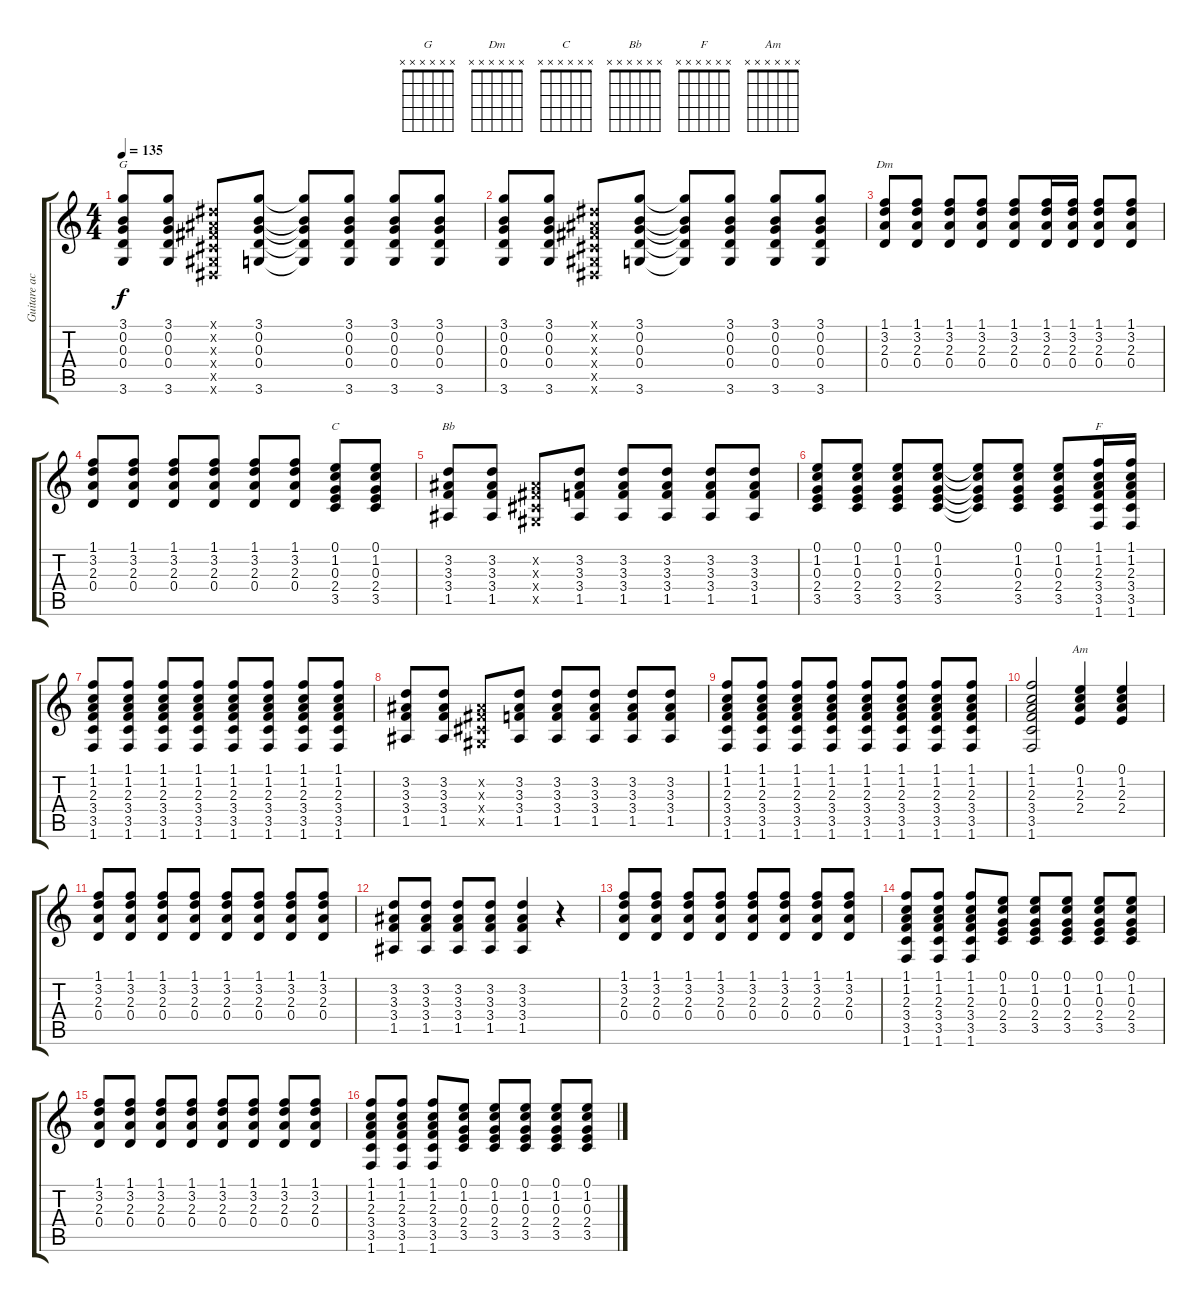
\track ("Guitare accoustique" "Guitare ac") {instrument acousticguitarsteel}
\staff {score tabs}
\tuning (E4 B3 G3 D3 A2 E2) {hide}
\chord ("G" x x x x x x) {firstfret 0}
\chord ("Dm" x x x x x x) {firstfret 0}
\chord ("C" x x x x x x) {firstfret 0}
\chord ("Bb" x x x x x x) {firstfret 0}
\chord ("F" x x x x x x) {firstfret 0}
\chord ("Am" x x x x x x) {firstfret 0}
\ts (4 4)
\tempo 135
\clef g2
\ks c
(3.1 0.2 0.3 0.4 3.6).8{ch "G" dy f} (3.1 0.2 0.3 0.4 3.6).8 (-1.1{x} -1.2{x} -1.3{x} -1.4{x} -1.5{x} -1.6{x}).8 (3.1 0.2 0.3 0.4 3.6).8 (3.1{t} 0.2{t} 0.3{t} 0.4{t} 3.6{t}).8 (3.1 0.2 0.3 0.4 3.6).8 (3.1 0.2 0.3 0.4 3.6).8 (3.1 0.2 0.3 0.4 3.6).8 |
(3.1 0.2 0.3 0.4 3.6).8 (3.1 0.2 0.3 0.4 3.6).8 (-1.1{x} -1.2{x} -1.3{x} -1.4{x} -1.5{x} -1.6{x}).8 (3.1 0.2 0.3 0.4 3.6).8 (3.1{t} 0.2{t} 0.3{t} 0.4{t} 3.6{t}).8 (3.1 0.2 0.3 0.4 3.6).8 (3.1 0.2 0.3 0.4 3.6).8 (3.1 0.2 0.3 0.4 3.6).8 |
(1.1 3.2 2.3 0.4).8{ch "Dm"} (1.1 3.2 2.3 0.4).8 (1.1 3.2 2.3 0.4).8 (1.1 3.2 2.3 0.4).8 (1.1 3.2 2.3 0.4).8 (1.1 3.2 2.3 0.4).16 (1.1 3.2 2.3 0.4).16 (1.1 3.2 2.3 0.4).8 (1.1 3.2 2.3 0.4).8 |
(1.1 3.2 2.3 0.4).8 (1.1 3.2 2.3 0.4).8 (1.1 3.2 2.3 0.4).8 (1.1 3.2 2.3 0.4).8 (1.1 3.2 2.3 0.4).8 (1.1 3.2 2.3 0.4).8 (0.1 1.2 0.3 2.4 3.5).8{ch "C"} (0.1 1.2 0.3 2.4 3.5).8 |
(3.2 3.3 3.4 1.5).8{ch "Bb"} (3.2 3.3 3.4 1.5).8 (-1.2{x} -1.3{x} -1.4{x} -1.5{x}).8 (3.2 3.3 3.4 1.5).8 (3.2 3.3 3.4 1.5).8 (3.2 3.3 3.4 1.5).8 (3.2 3.3 3.4 1.5).8 (3.2 3.3 3.4 1.5).8 |
(0.1 1.2 0.3 2.4 3.5).8 (0.1 1.2 0.3 2.4 3.5).8 (0.1 1.2 0.3 2.4 3.5).8 (0.1 1.2 0.3 2.4 3.5).8 (0.1{t} 1.2{t} 0.3{t} 2.4{t} 3.5{t}).8 (0.1 1.2 0.3 2.4 3.5).8 (0.1 1.2 0.3 2.4 3.5).8 (1.1 1.2 2.3 3.4 3.5 1.6).16{ch "F"} (1.1 1.2 2.3 3.4 3.5 1.6).16 |
(1.1 1.2 2.3 3.4 3.5 1.6).8 (1.1 1.2 2.3 3.4 3.5 1.6).8 (1.1 1.2 2.3 3.4 3.5 1.6).8 (1.1 1.2 2.3 3.4 3.5 1.6).8 (1.1 1.2 2.3 3.4 3.5 1.6).8 (1.1 1.2 2.3 3.4 3.5 1.6).8 (1.1 1.2 2.3 3.4 3.5 1.6).8 (1.1 1.2 2.3 3.4 3.5 1.6).8 |
(3.2 3.3 3.4 1.5).8 (3.2 3.3 3.4 1.5).8 (-1.2{x} -1.3{x} -1.4{x} -1.5{x}).8 (3.2 3.3 3.4 1.5).8 (3.2 3.3 3.4 1.5).8 (3.2 3.3 3.4 1.5).8 (3.2 3.3 3.4 1.5).8 (3.2 3.3 3.4 1.5).8 |
(1.1 1.2 2.3 3.4 3.5 1.6).8 (1.1 1.2 2.3 3.4 3.5 1.6).8 (1.1 1.2 2.3 3.4 3.5 1.6).8 (1.1 1.2 2.3 3.4 3.5 1.6).8 (1.1 1.2 2.3 3.4 3.5 1.6).8 (1.1 1.2 2.3 3.4 3.5 1.6).8 (1.1 1.2 2.3 3.4 3.5 1.6).8 (1.1 1.2 2.3 3.4 3.5 1.6).8 |
(1.1 1.2 2.3 3.4 3.5 1.6).2 (0.1 1.2 2.3 2.4).4{ch "Am"} (0.1 1.2 2.3 2.4).4 |
(1.1 3.2 2.3 0.4).8 (1.1 3.2 2.3 0.4).8 (1.1 3.2 2.3 0.4).8 (1.1 3.2 2.3 0.4).8 (1.1 3.2 2.3 0.4).8 (1.1 3.2 2.3 0.4).8 (1.1 3.2 2.3 0.4).8 (1.1 3.2 2.3 0.4).8 |
(3.2 3.3 3.4 1.5).8 (3.2 3.3 3.4 1.5).8 (3.2 3.3 3.4 1.5).8 (3.2 3.3 3.4 1.5).8 (3.2 3.3 3.4 1.5).4 r.4 |
(1.1 3.2 2.3 0.4).8 (1.1 3.2 2.3 0.4).8 (1.1 3.2 2.3 0.4).8 (1.1 3.2 2.3 0.4).8 (1.1 3.2 2.3 0.4).8 (1.1 3.2 2.3 0.4).8 (1.1 3.2 2.3 0.4).8 (1.1 3.2 2.3 0.4).8 |
(1.1 1.2 2.3 3.4 3.5 1.6).8 (1.1 1.2 2.3 3.4 3.5 1.6).8 (1.1 1.2 2.3 3.4 3.5 1.6).8 (0.1 1.2 0.3 2.4 3.5).8 (0.1 1.2 0.3 2.4 3.5).8 (0.1 1.2 0.3 2.4 3.5).8 (0.1 1.2 0.3 2.4 3.5).8 (0.1 1.2 0.3 2.4 3.5).8 |
(1.1 3.2 2.3 0.4).8 (1.1 3.2 2.3 0.4).8 (1.1 3.2 2.3 0.4).8 (1.1 3.2 2.3 0.4).8 (1.1 3.2 2.3 0.4).8 (1.1 3.2 2.3 0.4).8 (1.1 3.2 2.3 0.4).8 (1.1 3.2 2.3 0.4).8 |
(1.1 1.2 2.3 3.4 3.5 1.6).8 (1.1 1.2 2.3 3.4 3.5 1.6).8 (1.1 1.2 2.3 3.4 3.5 1.6).8 (0.1 1.2 0.3 2.4 3.5).8 (0.1 1.2 0.3 2.4 3.5).8 (0.1 1.2 0.3 2.4 3.5).8 (0.1 1.2 0.3 2.4 3.5).8 (0.1 1.2 0.3 2.4 3.5).8
